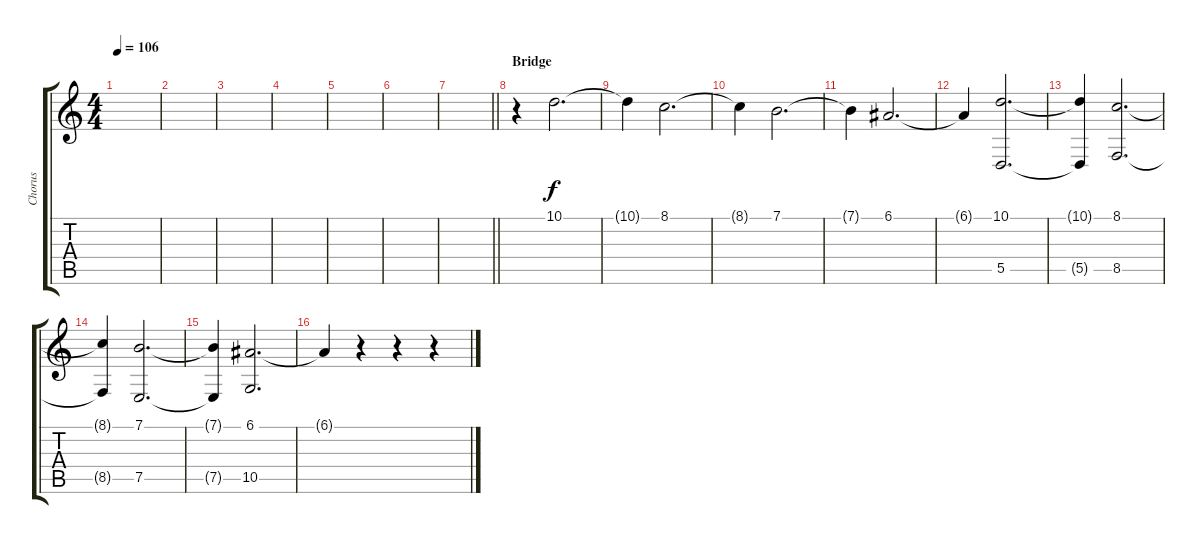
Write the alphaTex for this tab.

\track ("Chorus" "Chorus") {instrument flute}
\staff {score tabs}
\tuning (E4 B3 G3 D3 A2 E2) {hide}
\ts (4 4)
\tempo 106
\clef g2
\ks c
|
|
|
|
|
|
\barLineRight lightlight
|
\section ("" "Bridge")
r.4 10.1.2{d} |
10.1{t}.4 8.1.2{d} |
8.1{t}.4 7.1.2{d} |
7.1{t}.4 6.1.2{d} |
6.1{t}.4 (10.1 5.5).2{d} |
(10.1{t} 5.5{t}).4 (8.1 8.5).2{d} |
(8.1{t} 8.5{t}).4 (7.1 7.5).2{d} |
(7.1{t} 7.5{t}).4 (6.1 10.5).2{d} |
6.1{t}.4 r.4 r.4 r.4
